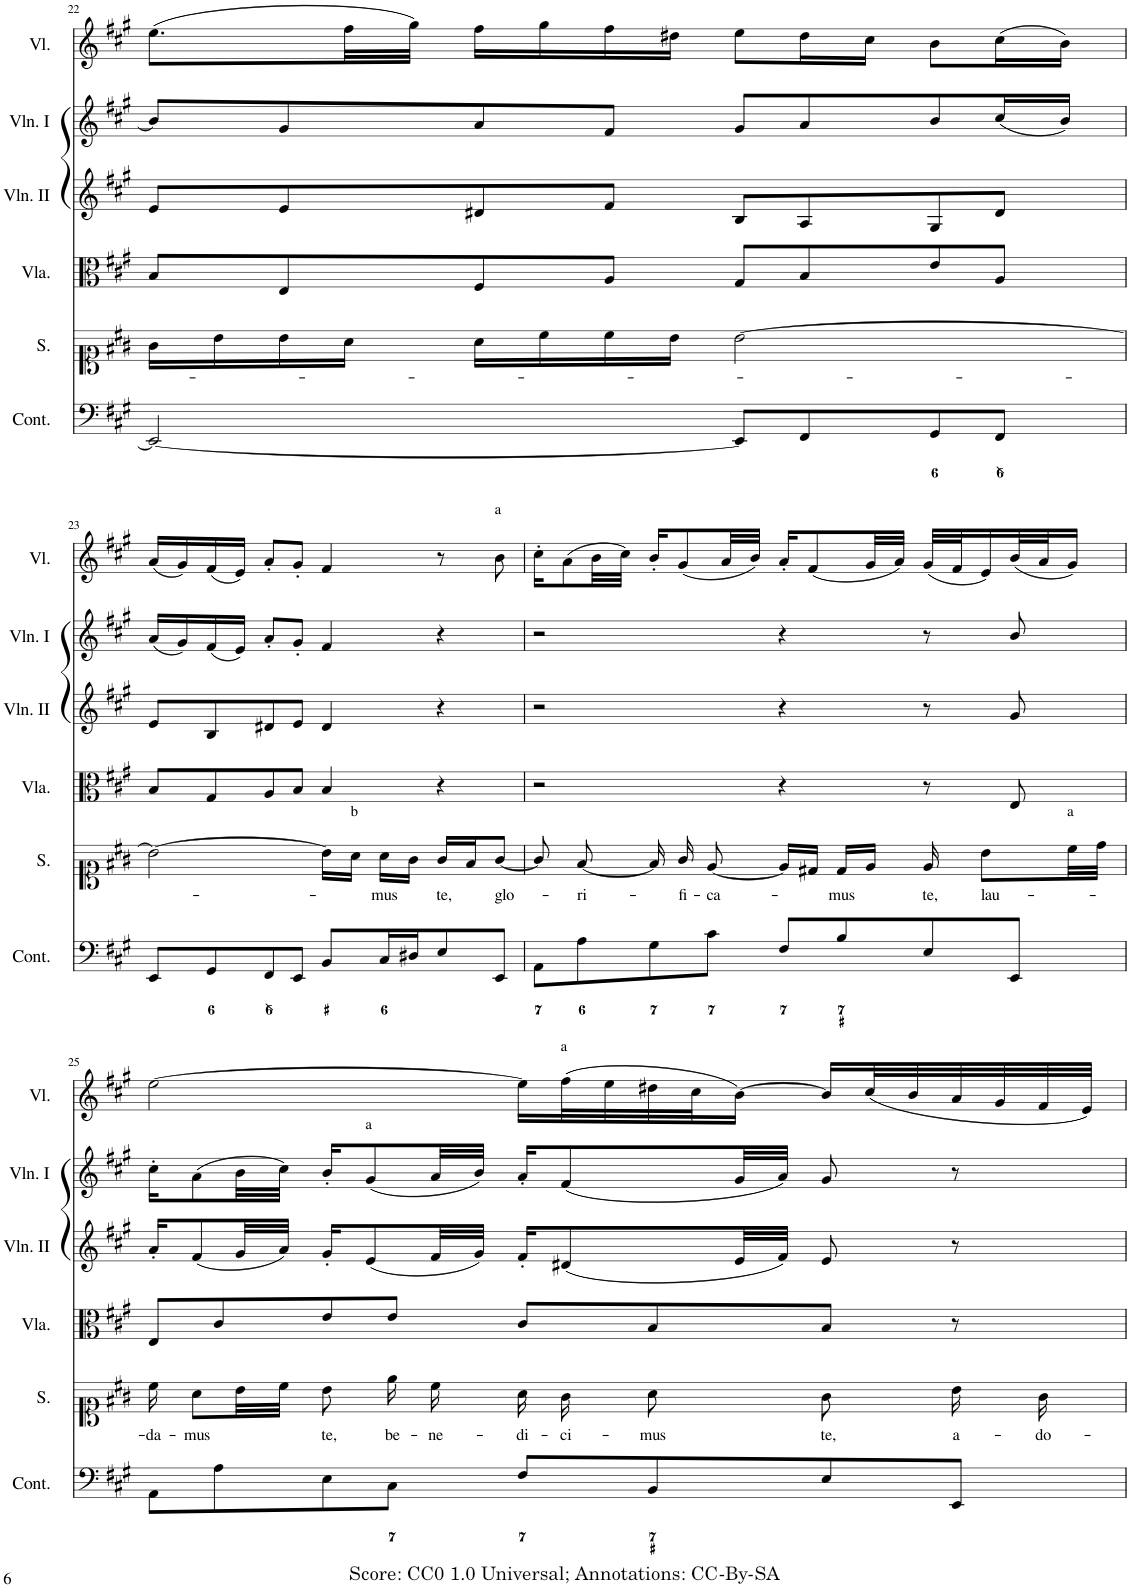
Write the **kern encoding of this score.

**kern	**kern	**text	**kern	**kern	**kern	**kern
*part6	*part5	*part5	*part4	*part3	*part2	*part1
*staff6	*staff5	*staff5	*staff4	*staff3	*staff2	*staff1
*I"Continuo	*I"Soprano II solo (sic)	*	*I"Viola	*I"Violino II	*I"Violino I	*I"Violino solo
*I'Cont.	*I'S.	*	*I'Vla.	*I'Vln. II	*I'Vln. I	*I'Vl.
!!LO:PB:g=z
*clefF4	*clefC1	*	*clefC3	*clefG2	*clefG2	*clefG2
*k[f#c#g#]	*k[f#c#g#]	*	*k[f#c#g#]	*k[f#c#g#]	*k[f#c#g#]	*k[f#c#g#]
*M4/4	*M4/4	*	*M4/4	*M4/4	*M4/4	*M4/4
*met(c)	*met(c)	*	*met(c)	*met(c)	*met(c)	*met(c)
=22	=22	=22	=22	=22	=22	=22
2EE/_	16g#\LL	.	8B/L	8e/L	8b/L]	(8.ee\L
.	16b\	.	.	.	.	.
.	16b\	.	8E/	8e/	8g#/	.
.	16a\JJ	.	.	.	.	32ff#\LL
.	.	.	.	.	.	32gg#\JJJ)
.	16a\LL	.	8F#/	8d#X/	8a/	16ff#\LL
.	16cc#\	.	.	.	.	16gg#\
.	16cc#\	.	8A/J	8f#/J	8f#/J	16ff#\
.	16b\JJ	.	.	.	.	16dd#X\JJ
8EE/L]	[2b\	.	8G#/L	8B/L	8g#/L	8ee\L
8FF#/	.	.	8B/	8A/	8a/	16dd#\L
.	.	.	.	.	.	16cc#\JJ
8GG#/	.	.	8e/	8G#/	8b/	8b\L
8FF#/J	.	.	8A/J	8d#/J	(16cc#/L	(16cc#\L
.	.	.	.	.	16b/JJ)	16b\JJ)
!!LO:LB:g=z
=23	=23	=23	=23	=23	=23	=23
8EE/L	2b\_	.	8B/L	8e/L	(16a/LL	(16a/LL
.	.	.	.	.	16g#/)	16g#/)
8GG#/	.	.	8G#/	8B/	(16f#/	(16f#/
.	.	.	.	.	16e/JJ)	16e/JJ)
8FF#/	.	.	8A/	8d#X/	8a'/L	8a'/L
8EE/J	.	.	8B/J	8e/J	8g#'/J	8g#'/J
8BB/L	16b\LL]	.	4B/	4d#/	4f#/	4f#/
!	!LO:TX:a:t=b	!	!	!	!	!
.	16a\JJ	.	.	.	.	.
!	!	!LO:LY:b	!	!	!	!
16C#/L	16a\LL	-mus	.	.	.	.
16D#X/J	16g#\JJ	.	.	.	.	.
!	!	!LO:LY:b	!	!	!	!
8E/	16g#/LL	te,	4r	4r	4r	8r
.	16f#/J	.	.	.	.	.
!	!	!	!	!	!	!LO:TX:a:t=a
!	!	!LO:LY:b	!	!	!	!
8EE/J	[8g#/J	glo-	.	.	.	8b\
=24	=24	=24	=24	=24	=24	=24
8AA\L	8g#/]	.	2r	2r	2r	16cc#'\KL
.	.	.	.	.	.	(8a\
!	!	!LO:LY:b	!	!	!	!
8A\	[8f#/	-ri-	.	.	.	.
.	.	.	.	.	.	32b\LL
.	.	.	.	.	.	32cc#\JJJ)
8G#\	16f#/]	.	.	.	.	16b'/KL
!	!	!LO:LY:b	!	!	!	!
.	16g#/	-fi-	.	.	.	(8g#/
!	!	!LO:LY:b	!	!	!	!
8c#\J	[8e/	-ca-	.	.	.	.
.	.	.	.	.	.	32a/LL
.	.	.	.	.	.	32b/JJJ)
8F#/L	16e/LL]	.	4r	4r	4r	16a'/KL
.	16d#X/JJ	.	.	.	.	(8f#/
!	!	!LO:LY:b	!	!	!	!
8B/	16d#/LL	-mus	.	.	.	.
.	16e/JJ	.	.	.	.	32g#/LL
.	.	.	.	.	.	32a/JJJ)
!	!	!LO:LY:b	!	!	!	!
8E/	16e/	te,	8r	8r	8r	(32g#/LLL
.	.	.	.	.	.	32f#/J
!	!	!LO:LY:b	!	!	!	!
.	8b\L	lau-	.	.	.	16e/)
8EE/J	.	.	8E/	8g#/	8b/	(32b/L
.	.	.	.	.	.	32a/J
!	!LO:TX:a:t=a	!	!	!	!	!
.	32cc#\LL	.	.	.	.	16g#/JJ)
.	32dd\JJJ	.	.	.	.	.
!!LO:LB:g=z
=25	=25	=25	=25	=25	=25	=25
!	!	!LO:LY:b	!	!	!	!
8AA\L	16cc#\	-da-	8E/L	16a'/KL	16cc#'\KL	[2ee\
!	!	!LO:LY:b	!	!	!	!
.	8a\L	-mus	.	(8f#/	(8a\	.
8A\	.	.	8c#/	.	.	.
.	32b\LL	.	.	32g#/LL	32b\LL	.
.	32cc#\JJJ	.	.	32a/JJJ)	32cc#\JJJ)	.
!	!	!LO:LY:b	!	!	!	!
8E\	8b\	te,	8e/	16g#'/KL	16b'/KL	.
!	!	!	!	!	!LO:TX:a:t=a	!
.	.	.	.	(8e/	(8g#/	.
!	!	!LO:LY:b	!	!	!	!
8C#\J	16ee\	be-	8e/J	.	.	.
!	!	!LO:LY:b	!	!	!	!
.	16cc#\	-ne-	.	32f#/LL	32a/LL	.
.	.	.	.	32g#/JJJ)	32b/JJJ)	.
!	!	!LO:LY:b	!	!	!	!
8F#/L	16a\	-di-	8c#/L	16f#'/KL	16a'/KL	16ee\LL]
!	!	!	!	!	!	!LO:TX:a:t=a
!	!	!LO:LY:b	!	!	!	!
.	16g#\	-ci-	.	(8d#X/	(8f#/	(32ff#\L
.	.	.	.	.	.	32ee\
!	!	!LO:LY:b	!	!	!	!
8BB/	8a\	-mus	8B/	.	.	32dd#X\
.	.	.	.	.	.	32cc#\J
.	.	.	.	32e/LL	32g#/LL	[16b\JJ)
.	.	.	.	32f#/JJJ)	32a/JJJ)	.
!	!	!LO:LY:b	!	!	!	!
8E/	8g#\	te,	8B/J	8e/	8g#/	16b/LL]
.	.	.	.	.	.	(32cc#/L
.	.	.	.	.	.	32b/
!	!	!LO:LY:b	!	!	!	!
8EE/J	16b\	a-	8r	8r	8r	32a/
.	.	.	.	.	.	32g#/
!	!	!LO:LY:b	!	!	!	!
.	16g#\	-do-	.	.	.	32f#/
.	.	.	.	.	.	32e/JJJ)
=	=	=	=	=	=	=
*-	*-	*-	*-	*-	*-	*-
